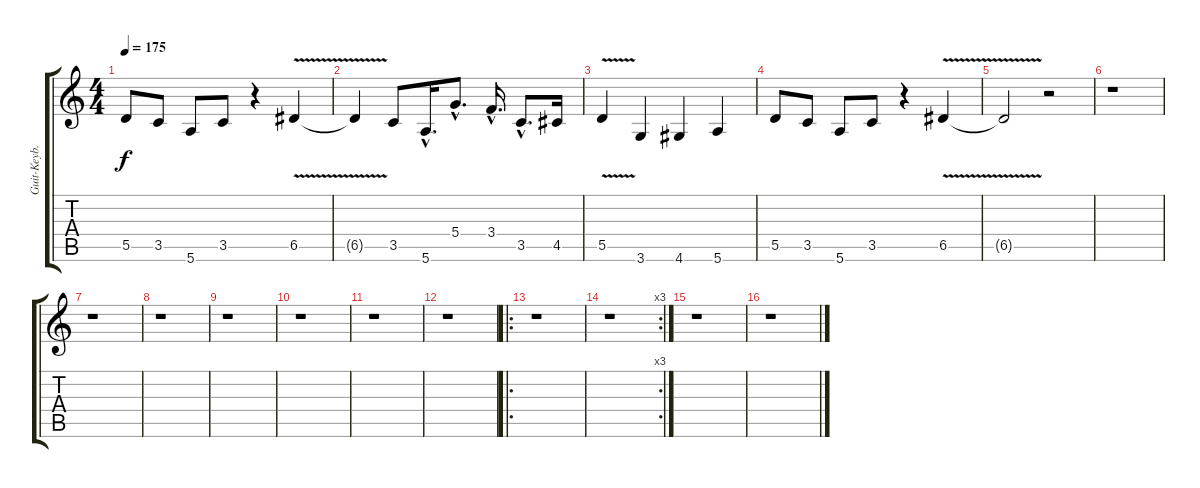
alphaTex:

\track ("Guit-Keyb." "Guit-Keyb.") {instrument overdrivenguitar}
\staff {score tabs}
\tuning (E4 B3 G3 D3 A2 E2) {hide}
\ts (4 4)
\tempo 175
\clef g2
\ks c
5.5.8{dy f} 3.5.8 5.6.8 3.5.8 r.4 6.5{v}.4 |
6.5{t}.4 3.5.8 5.6{hac}.16{d} 5.4{hac}.8{d} 3.4{hac}.16{d} 3.5{hac}.8{d} 4.5.16 |
5.5{v}.4 3.6.4 4.6.4 5.6.4 |
5.5.8 3.5.8 5.6.8 3.5.8 r.4 6.5{v}.4 |
6.5{t}.2 r.2 |
r.1 |
r.1 |
r.1 |
r.1 |
r.1 |
r.1 |
r.1 |
\ro
r.1 |
\rc 3
r.1 |
r.1 |
r.1
